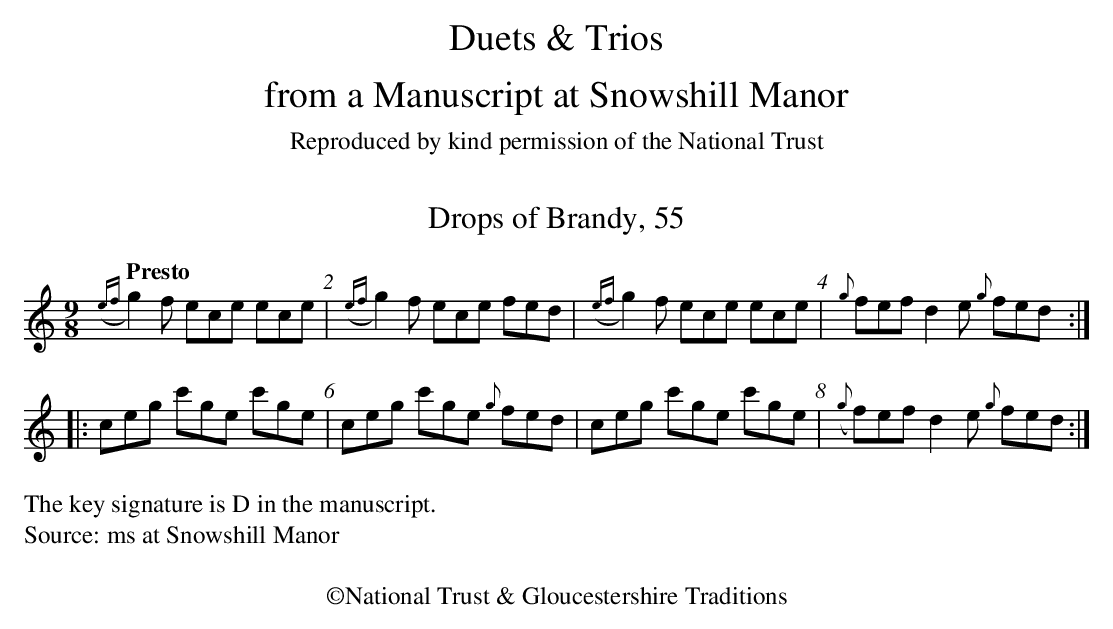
X:1
T:Drops of Brandy, 55
M:9/8
L:1/8
Q:"Presto"
K:C
({ef}g2)f ece ece| ({ef}g2)f ece fed|\
({ef}g2)f ece ece| {g}fef d2e {g}fed:|
|:ceg c'ge c'ge| ceg c'ge {g}fed|\
ceg c'ge c'ge| ({g}f)efd2e {g}fed:|
